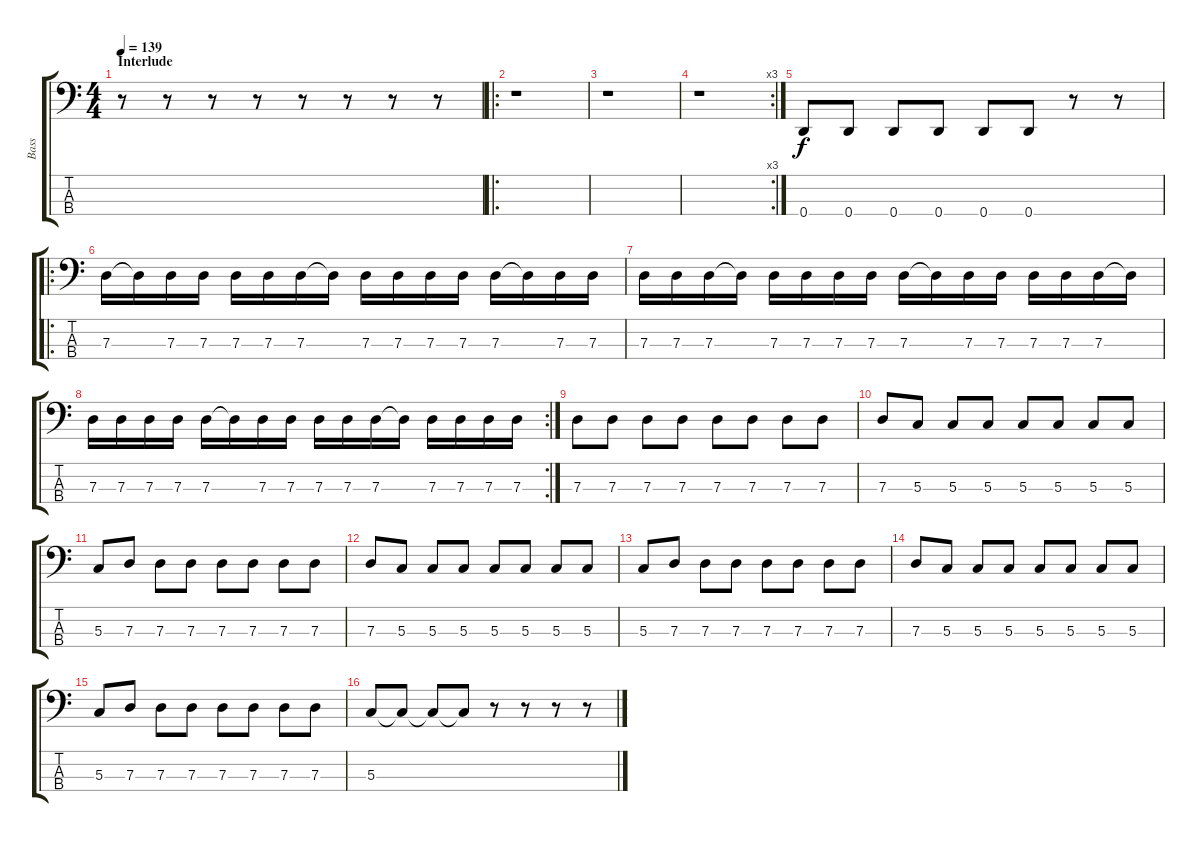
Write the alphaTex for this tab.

\track ("Bass" "Bass") {instrument electricbasspick}
\staff {score tabs}
\tuning (F2 C2 G1 D1) {hide}
\ts (4 4)
\section ("" "Interlude")
\tempo 139
\clef f4
\ks c
r.8{dy f} r.8 r.8 r.8 r.8 r.8 r.8 r.8 |
\ro
r.1 |
r.1 |
\rc 3
r.1 |
0.4.8 0.4.8 0.4.8 0.4.8 0.4.8 0.4.8 r.8 r.8 |
\ro
7.3.16 7.3{t}.16 7.3.16 7.3.16 7.3.16 7.3.16 7.3.16 7.3{t}.16 7.3.16 7.3.16 7.3.16 7.3.16 7.3.16 7.3{t}.16 7.3.16 7.3.16 |
7.3.16 7.3.16 7.3.16 7.3{t}.16 7.3.16 7.3.16 7.3.16 7.3.16 7.3.16 7.3{t}.16 7.3.16 7.3.16 7.3.16 7.3.16 7.3.16 7.3{t}.16 |
\rc 2
7.3.16 7.3.16 7.3.16 7.3.16 7.3.16 7.3{t}.16 7.3.16 7.3.16 7.3.16 7.3.16 7.3.16 7.3{t}.16 7.3.16 7.3.16 7.3.16 7.3.16 |
7.3.8 7.3.8 7.3.8 7.3.8 7.3.8 7.3.8 7.3.8 7.3.8 |
7.3.8 5.3.8 5.3.8 5.3.8 5.3.8 5.3.8 5.3.8 5.3.8 |
5.3.8 7.3.8 7.3.8 7.3.8 7.3.8 7.3.8 7.3.8 7.3.8 |
7.3.8 5.3.8 5.3.8 5.3.8 5.3.8 5.3.8 5.3.8 5.3.8 |
5.3.8 7.3.8 7.3.8 7.3.8 7.3.8 7.3.8 7.3.8 7.3.8 |
7.3.8 5.3.8 5.3.8 5.3.8 5.3.8 5.3.8 5.3.8 5.3.8 |
5.3.8 7.3.8 7.3.8 7.3.8 7.3.8 7.3.8 7.3.8 7.3.8 |
5.3.8 5.3{t}.8 5.3{t}.8 5.3{t}.8 r.8 r.8 r.8 r.8
